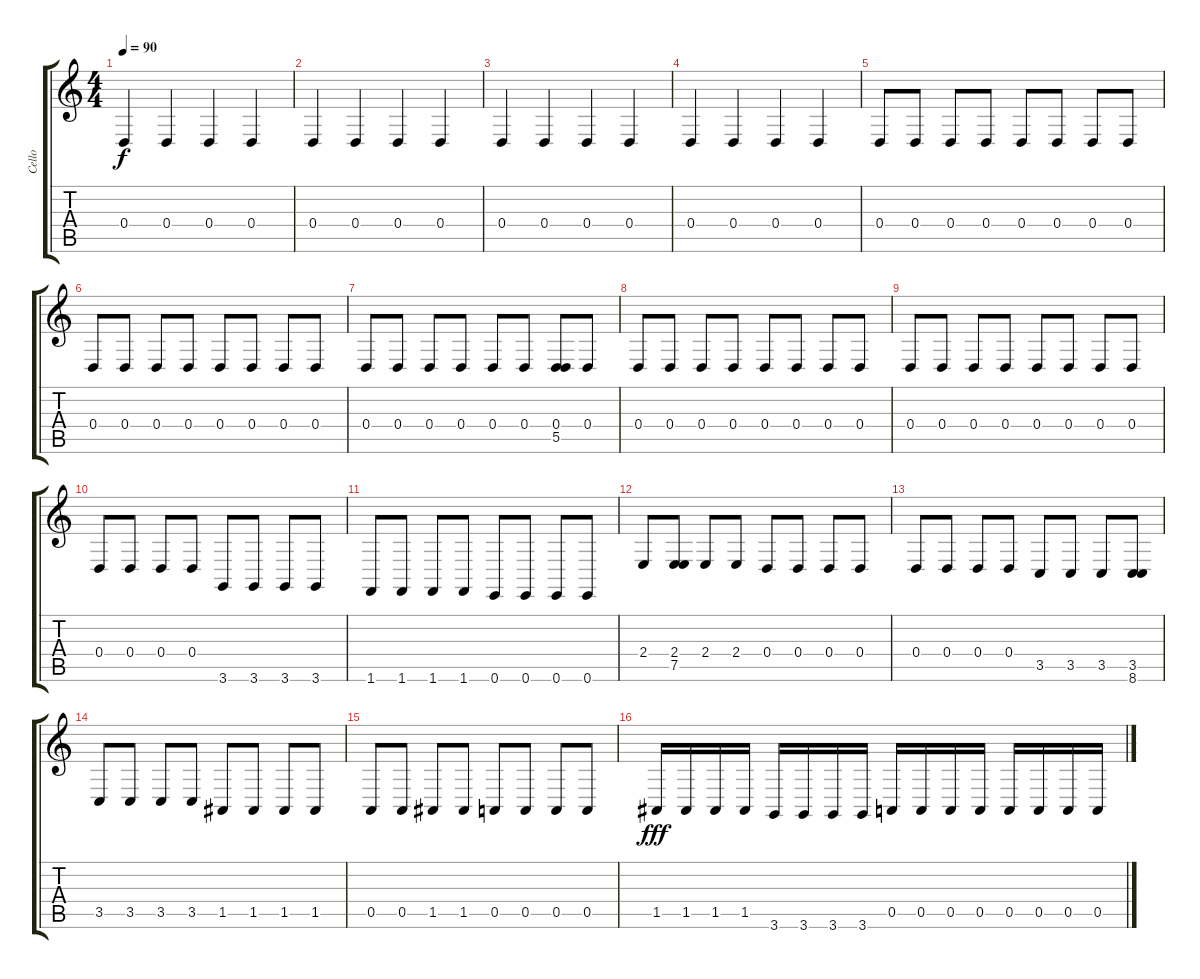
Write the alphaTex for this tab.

\track ("Cello" "Cello") {instrument stringensemble2}
\staff {score tabs}
\tuning (E4 B3 G3 D3 A2 E2) {hide}
\ts (4 4)
\tempo 90
\clef g2
\ks c
0.4.4{dy f} 0.4.4 0.4.4 0.4.4 |
0.4.4 0.4.4 0.4.4 0.4.4 |
0.4.4 0.4.4 0.4.4 0.4.4 |
0.4.4 0.4.4 0.4.4 0.4.4 |
0.4.8 0.4.8 0.4.8 0.4.8 0.4.8 0.4.8 0.4.8 0.4.8 |
0.4.8 0.4.8 0.4.8 0.4.8 0.4.8 0.4.8 0.4.8 0.4.8 |
0.4.8 0.4.8 0.4.8 0.4.8 0.4.8 0.4.8 (0.4 5.5).8 0.4.8 |
0.4.8 0.4.8 0.4.8 0.4.8 0.4.8 0.4.8 0.4.8 0.4.8 |
0.4.8 0.4.8 0.4.8 0.4.8 0.4.8 0.4.8 0.4.8 0.4.8 |
0.4.8 0.4.8 0.4.8 0.4.8 3.6.8 3.6.8 3.6.8 3.6.8 |
1.6.8 1.6.8 1.6.8 1.6.8 0.6.8 0.6.8 0.6.8 0.6.8 |
2.4.8 (2.4 7.5).8 2.4.8 2.4.8 0.4.8 0.4.8 0.4.8 0.4.8 |
0.4.8 0.4.8 0.4.8 0.4.8 3.5.8 3.5.8 3.5.8 (3.5 8.6).8 |
3.5.8 3.5.8 3.5.8 3.5.8 1.5.8 1.5.8 1.5.8 1.5.8 |
0.5.8 0.5.8 1.5.8 1.5.8 0.5.8 0.5.8 0.5.8 0.5.8 |
1.5.16{dy fff} 1.5.16 1.5.16 1.5.16 3.6.16 3.6.16 3.6.16 3.6.16 0.5.16 0.5.16 0.5.16 0.5.16 0.5.16 0.5.16 0.5.16 0.5.16
